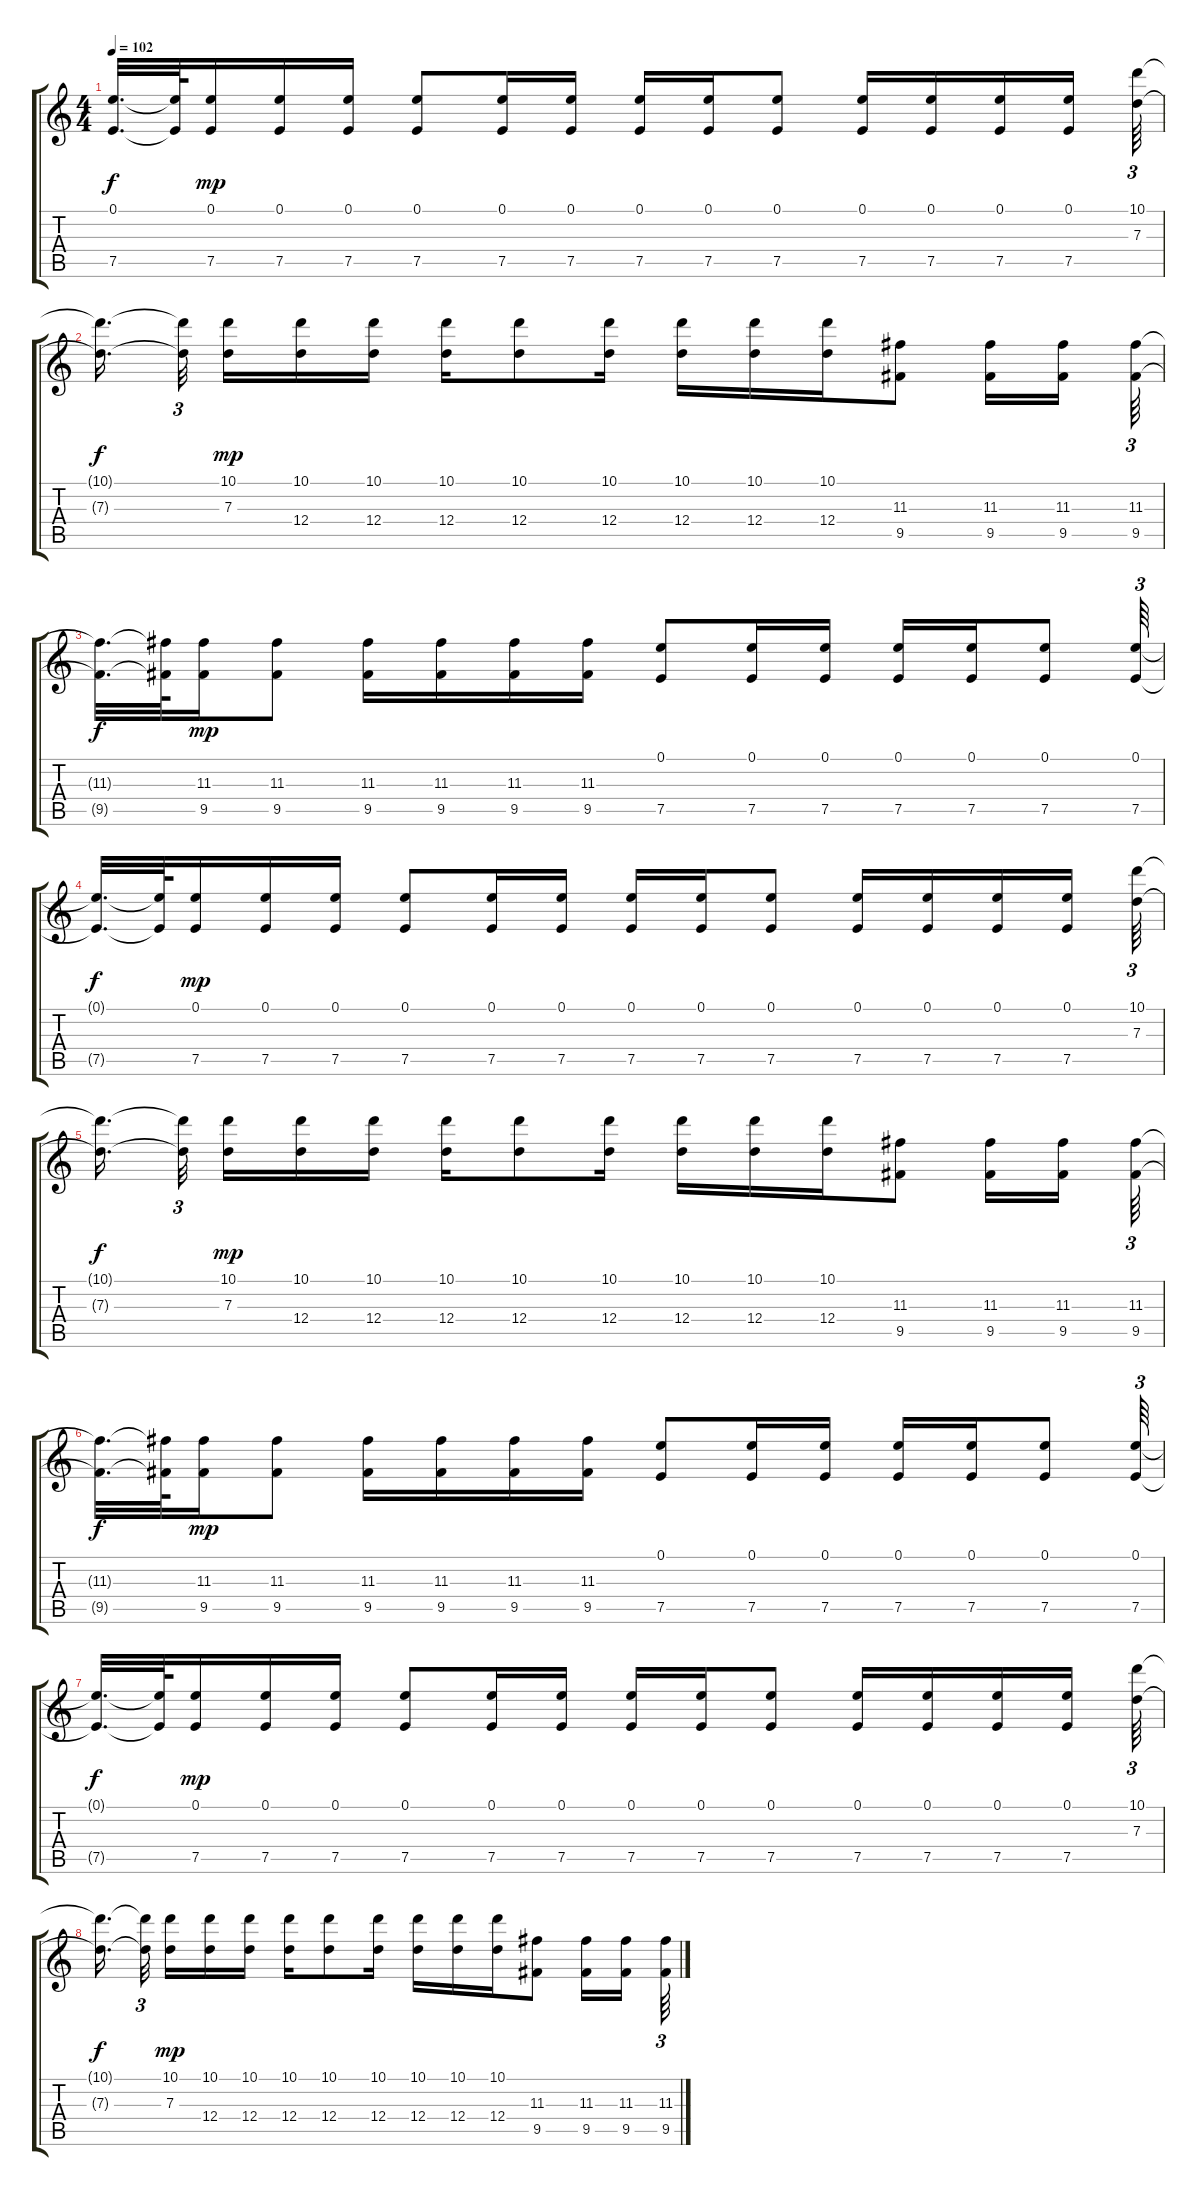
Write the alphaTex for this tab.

\track "" {instrument distortionguitar}
\staff {score tabs}
\tuning (E4 B3 G3 D3 A2 E2) {hide}
\ts (4 4)
\tempo 102
\clef g2
\ks c
(0.1{t} 7.5{t}).32{d dy f} (0.1{t} 7.5{t}).64 (0.1 7.5).16{dy mp} (0.1 7.5).16 (0.1 7.5).16 (0.1 7.5).8 (0.1 7.5).16 (0.1 7.5).16 (0.1 7.5).16 (0.1 7.5).16 (0.1 7.5).8 (0.1 7.5).16 (0.1 7.5).16 (0.1 7.5).16 (0.1 7.5).16 (10.1 7.3).64{tu (3 2)} |
(10.1{t} 7.3{t}).16{d dy f beam splitsecondary} (10.1{t} 7.3{t}).32{tu (3 2) beam splitsecondary} (10.1 7.3).16{dy mp} (10.1 12.4).16 (10.1 12.4).16 (10.1 12.4).16 (10.1 12.4).8 (10.1 12.4).16 (10.1 12.4).16 (10.1 12.4).16 (10.1 12.4).16 (11.3 9.5).8 (11.3 9.5).16 (11.3 9.5).16{beam splitsecondary} (11.3 9.5).64{tu (3 2)} |
(11.3{t} 9.5{t}).32{d dy f} (11.3{t} 9.5{t}).64 (11.3 9.5).16{dy mp} (11.3 9.5).8 (11.3 9.5).16 (11.3 9.5).16 (11.3 9.5).16 (11.3 9.5).16 (0.1 7.5).8 (0.1 7.5).16 (0.1 7.5).16 (0.1 7.5).16 (0.1 7.5).16 (0.1 7.5).8 (0.1 7.5).64{tu (3 2)} |
(0.1{t} 7.5{t}).32{d dy f} (0.1{t} 7.5{t}).64 (0.1 7.5).16{dy mp} (0.1 7.5).16 (0.1 7.5).16 (0.1 7.5).8 (0.1 7.5).16 (0.1 7.5).16 (0.1 7.5).16 (0.1 7.5).16 (0.1 7.5).8 (0.1 7.5).16 (0.1 7.5).16 (0.1 7.5).16 (0.1 7.5).16 (10.1 7.3).64{tu (3 2)} |
(10.1{t} 7.3{t}).16{d dy f beam splitsecondary} (10.1{t} 7.3{t}).32{tu (3 2) beam splitsecondary} (10.1 7.3).16{dy mp} (10.1 12.4).16 (10.1 12.4).16 (10.1 12.4).16 (10.1 12.4).8 (10.1 12.4).16 (10.1 12.4).16 (10.1 12.4).16 (10.1 12.4).16 (11.3 9.5).8 (11.3 9.5).16 (11.3 9.5).16{beam splitsecondary} (11.3 9.5).64{tu (3 2)} |
(11.3{t} 9.5{t}).32{d dy f} (11.3{t} 9.5{t}).64 (11.3 9.5).16{dy mp} (11.3 9.5).8 (11.3 9.5).16 (11.3 9.5).16 (11.3 9.5).16 (11.3 9.5).16 (0.1 7.5).8 (0.1 7.5).16 (0.1 7.5).16 (0.1 7.5).16 (0.1 7.5).16 (0.1 7.5).8 (0.1 7.5).64{tu (3 2)} |
(0.1{t} 7.5{t}).32{d dy f} (0.1{t} 7.5{t}).64 (0.1 7.5).16{dy mp} (0.1 7.5).16 (0.1 7.5).16 (0.1 7.5).8 (0.1 7.5).16 (0.1 7.5).16 (0.1 7.5).16 (0.1 7.5).16 (0.1 7.5).8 (0.1 7.5).16 (0.1 7.5).16 (0.1 7.5).16 (0.1 7.5).16 (10.1 7.3).64{tu (3 2)} |
(10.1{t} 7.3{t}).16{d dy f beam splitsecondary} (10.1{t} 7.3{t}).32{tu (3 2) beam splitsecondary} (10.1 7.3).16{dy mp} (10.1 12.4).16 (10.1 12.4).16 (10.1 12.4).16 (10.1 12.4).8 (10.1 12.4).16 (10.1 12.4).16 (10.1 12.4).16 (10.1 12.4).16 (11.3 9.5).8 (11.3 9.5).16 (11.3 9.5).16{beam splitsecondary} (11.3 9.5).64{tu (3 2)}
